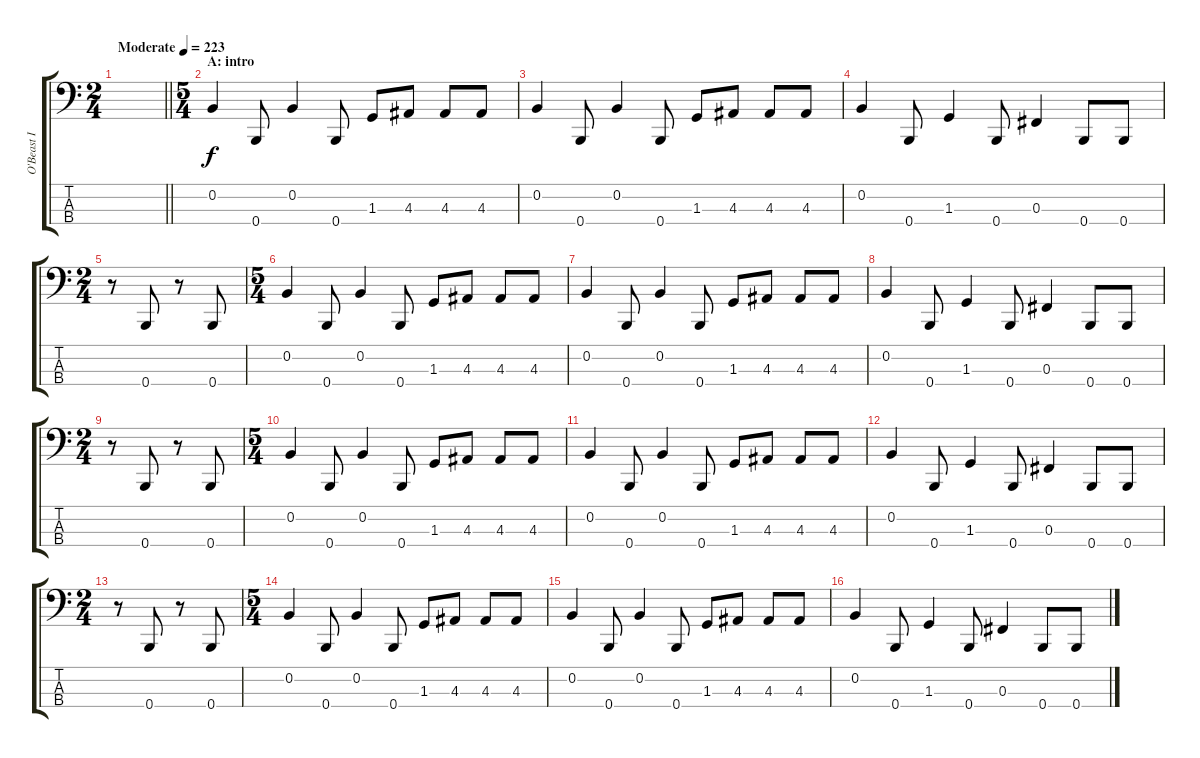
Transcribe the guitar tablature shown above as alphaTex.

\track ("O'Beast I" "O'Beast I") {instrument electricbasspick}
\staff {score tabs}
\tuning (E2 B1 Gb1 B0) {hide}
\ts (2 4)
\tempo (223 "Moderate")
\clef f4
\barLineRight lightlight
\ks c
|
\ts (5 4)
\section ("" "A: intro")
0.2.4 0.4.8 0.2.4 0.4.8 1.3.8 4.3.8 4.3.8 4.3.8 |
0.2.4 0.4.8 0.2.4 0.4.8 1.3.8 4.3.8 4.3.8 4.3.8 |
0.2.4 0.4.8 1.3.4 0.4.8 0.3.4 0.4.8 0.4.8 |
\ts (2 4)
r.8 0.4.8 r.8 0.4.8 |
\ts (5 4)
0.2.4 0.4.8 0.2.4 0.4.8 1.3.8 4.3.8 4.3.8 4.3.8 |
0.2.4 0.4.8 0.2.4 0.4.8 1.3.8 4.3.8 4.3.8 4.3.8 |
0.2.4 0.4.8 1.3.4 0.4.8 0.3.4 0.4.8 0.4.8 |
\ts (2 4)
r.8 0.4.8 r.8 0.4.8 |
\ts (5 4)
0.2.4 0.4.8 0.2.4 0.4.8 1.3.8 4.3.8 4.3.8 4.3.8 |
0.2.4 0.4.8 0.2.4 0.4.8 1.3.8 4.3.8 4.3.8 4.3.8 |
0.2.4 0.4.8 1.3.4 0.4.8 0.3.4 0.4.8 0.4.8 |
\ts (2 4)
r.8 0.4.8 r.8 0.4.8 |
\ts (5 4)
0.2.4 0.4.8 0.2.4 0.4.8 1.3.8 4.3.8 4.3.8 4.3.8 |
0.2.4 0.4.8 0.2.4 0.4.8 1.3.8 4.3.8 4.3.8 4.3.8 |
0.2.4 0.4.8 1.3.4 0.4.8 0.3.4 0.4.8 0.4.8
